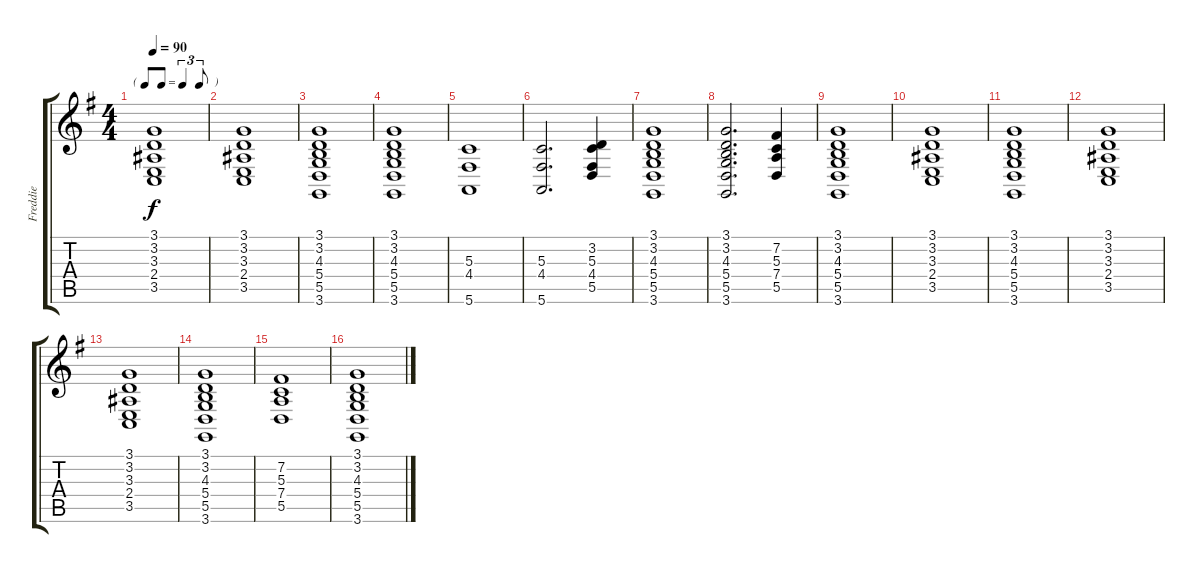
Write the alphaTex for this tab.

\track ("Freddie" "Freddie") {instrument acousticgrandpiano}
\staff {score tabs}
\tuning (E4 B3 G3 D3 A2 E2) {hide}
\ts (4 4)
\tf triplet8th
\tempo 90
\clef g2
\ks g
(3.1 3.2 3.3 2.4 3.5).1{dy f} |
(3.1 3.2 3.3 2.4 3.5).1 |
(3.1 3.2 4.3 5.4 5.5 3.6).1 |
(3.1 3.2 4.3 5.4 5.5 3.6).1 |
(5.3 4.4 5.6).1 |
(5.3 4.4 5.6).2{d} (3.2 5.3 4.4 5.5).4 |
(3.1 3.2 4.3 5.4 5.5 3.6).1 |
(3.1 3.2 4.3 5.4 5.5 3.6).2{d} (7.2 5.3 7.4 5.5).4 |
(3.1 3.2 4.3 5.4 5.5 3.6).1 |
(3.1 3.2 3.3 2.4 3.5).1 |
(3.1 3.2 4.3 5.4 5.5 3.6).1 |
(3.1 3.2 3.3 2.4 3.5).1 |
(3.1 3.2 3.3 2.4 3.5).1 |
(3.1 3.2 4.3 5.4 5.5 3.6).1 |
(7.2 5.3 7.4 5.5).1 |
(3.1 3.2 4.3 5.4 5.5 3.6).1
